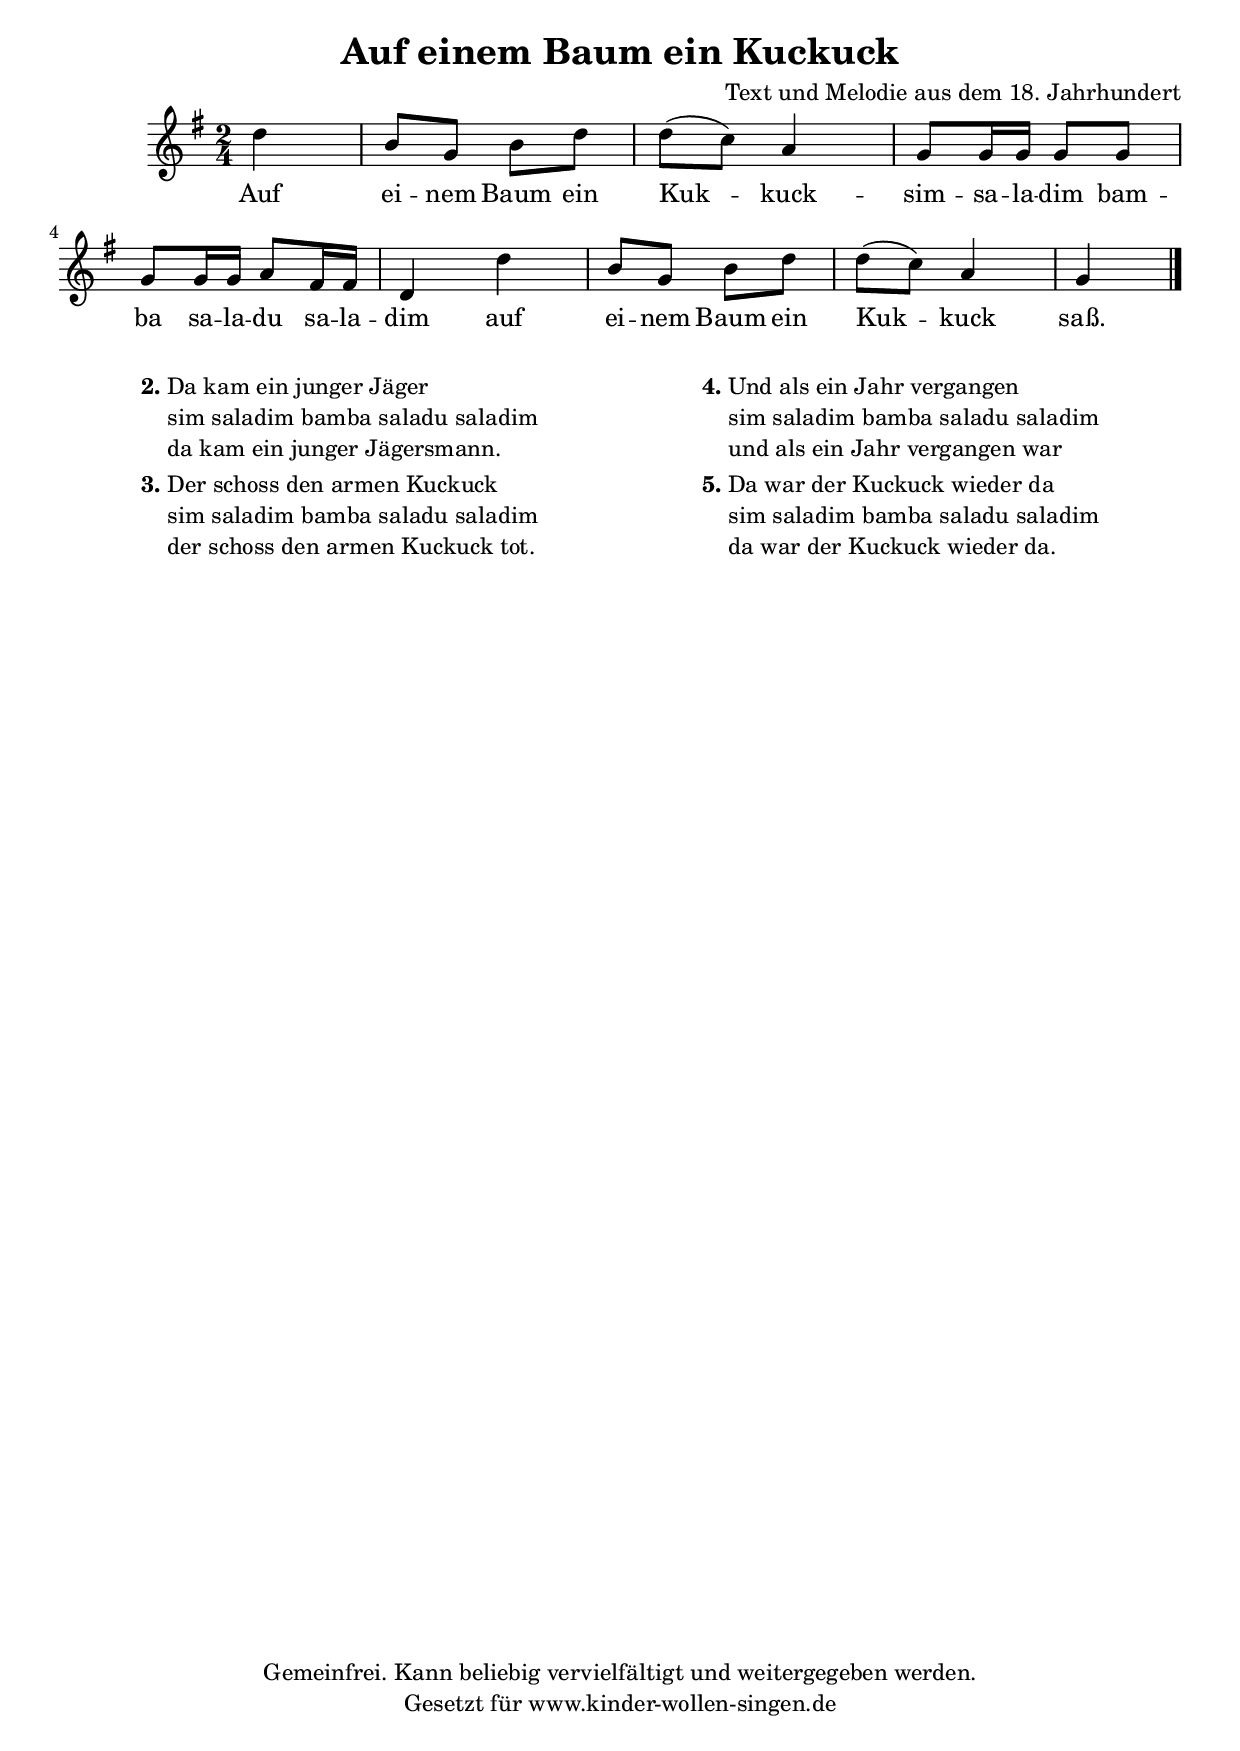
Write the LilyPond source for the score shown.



\header {
	title = "Auf einem Baum ein Kuckuck"
	composer = "Text und Melodie aus dem 18. Jahrhundert"
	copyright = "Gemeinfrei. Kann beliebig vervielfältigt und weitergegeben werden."
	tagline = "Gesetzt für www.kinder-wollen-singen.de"
}

\version "2.12.3"


\score{

\new Voice {
	<<{
	\key g \major
	\time 2/4
	\partial 4
	d''4 b'8 g'8 b'8 d''8
	d''8([ c''8 ]) a'4
	g'8 [g'16 g'16] g'8 g'8 g'8 [g'16 g'16] a'8 [fis'16 fis'16] d'4 d''4
	b'8 g'8 b'8 d''8
	d''8 ([c''8]) a'4 g'4
	\bar "|."
	}

	\addlyrics{
	Auf ei -- nem Baum ein Kuk -- kuck --
	sim -- sa -- la -- dim bam -- ba sa -- la --
	du sa -- la -- dim auf ei -- nem Baum ein
	Kuk -- kuck saß. 
	}>>
}

}

\markup {
  \fill-line {
    \hspace #0.1 % Spalte vom linken Rand wegbewegen
        % Kann entfernt werden, wenn wenig Platz auf der Seite ist
     \column {
      \line { \bold "2."
        \column {
"Da kam ein junger Jäger"
"sim saladim bamba saladu saladim"
"da kam ein junger Jägersmann."
        }
      }
      \hspace #0.3 % Vertikaler Abstand zwischen Strophen
      \line { \bold "3."
        \column {
"Der schoss den armen Kuckuck"
"sim saladim bamba saladu saladim"
"der schoss den armen Kuckuck tot."
        }
      }
    }
    \hspace #0.1  % Horizontalen Abstand zwischen Spalten hinzufügen;
        % if they are still too close, add more " " pairs
        % bis das Resultat gut aussieht
     \column {
      \line { \bold "4."
        \column {
"Und als ein Jahr vergangen"
"sim saladim bamba saladu saladim"
"und als ein Jahr vergangen war"
        }
      }
      \hspace #0.3 % Vertikaler Abstand zwischen Strophen
      \line { \bold "5."
        \column {
"Da war der Kuckuck wieder da"
"sim saladim bamba saladu saladim"
"da war der Kuckuck wieder da."
        }
      }
    }
  \hspace #0.1 % zusätzlichen Platz für den rechten Rand
      % kann entfernt werden, wenn wenig Platz auf der Seite ist
  }
}




